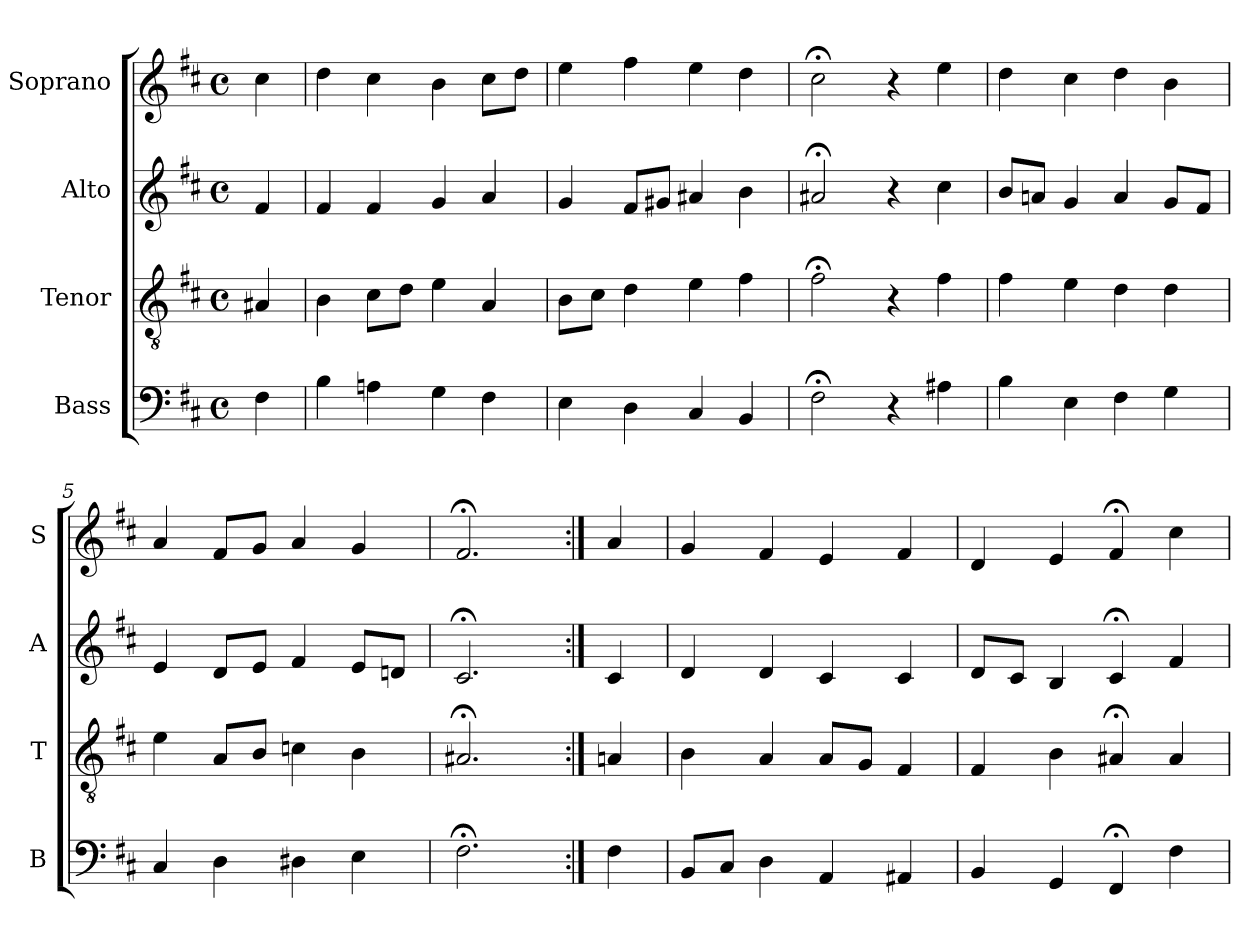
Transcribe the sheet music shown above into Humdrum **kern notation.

**kern	**kern	**kern	**kern
*part4	*part3	*part2	*part1
*staff4	*staff3	*staff2	*staff1
*I"Bass	*I"Tenor	*I"Alto	*I"Soprano
*I'B	*I'T	*I'A	*I'S
*clefF4	*clefGv2	*clefG2	*clefG2
*k[f#c#]	*k[f#c#]	*k[f#c#]	*k[f#c#]
*b:	*b:	*b:	*b:
*M4/4	*M4/4	*M4/4	*M4/4
*met(c)	*met(c)	*met(c)	*met(c)
*MM100	*MM100	*MM100	*MM100
=	=	=	=
4F#	4A#X	4f#	4cc#
=1	=1	=1	=1
4B	4B	4f#	4dd
4An	8c#L	4f#	4cc#
.	8dJ	.	.
4G	4e	4g	4b
4F#	4A	4a	8cc#L
.	.	.	8ddJ
=2	=2	=2	=2
4E	8BL	4g	4ee
.	8c#J	.	.
4D	4d	8f#L	4ff#
.	.	8g#XJ	.
4C#	4e	4a#X	4ee
4BB	4f#	4b	4dd
=3	=3	=3	=3
2F#;<	2f#;<	2a#X;<	2cc#;<
4r	4r	4r	4r
4A#X	4f#	4cc#	4ee
=4	=4	=4	=4
4B	4f#	8bL	4dd
.	.	8anJ	.
4E	4e	4g	4cc#
4F#	4d	4a	4dd
4G	4d	8gL	4b
.	.	8f#J	.
=5	=5	=5	=5
4C#	4e	4e	4a
4D	8AL	8dL	8f#L
.	8BJ	8eJ	8gJ
4D#X	4cn	4f#	4a
4E	4B	8eL	4g
.	.	8dnJ	.
=6	=6	=6	=6
2.F#;<	2.A#X;<	2.c#;<	2.f#;<
=:|!	=:|!	=:|!	=:|!
4F#	4An	4c#	4a
=7	=7	=7	=7
8BBL	4B	4d	4g
8C#J	.	.	.
4D	4A	4d	4f#
4AA	8AL	4c#	4e
.	8GJ	.	.
4AA#X	4F#	4c#	4f#
=8	=8	=8	=8
4BB	4F#	8dL	4d
.	.	8c#J	.
4GG	4B	4B	4e
4FF#;<	4A#X;<	4c#;<	4f#;<
4F#	4A#	4f#	4cc#
=	=	=	=
*-	*-	*-	*-
